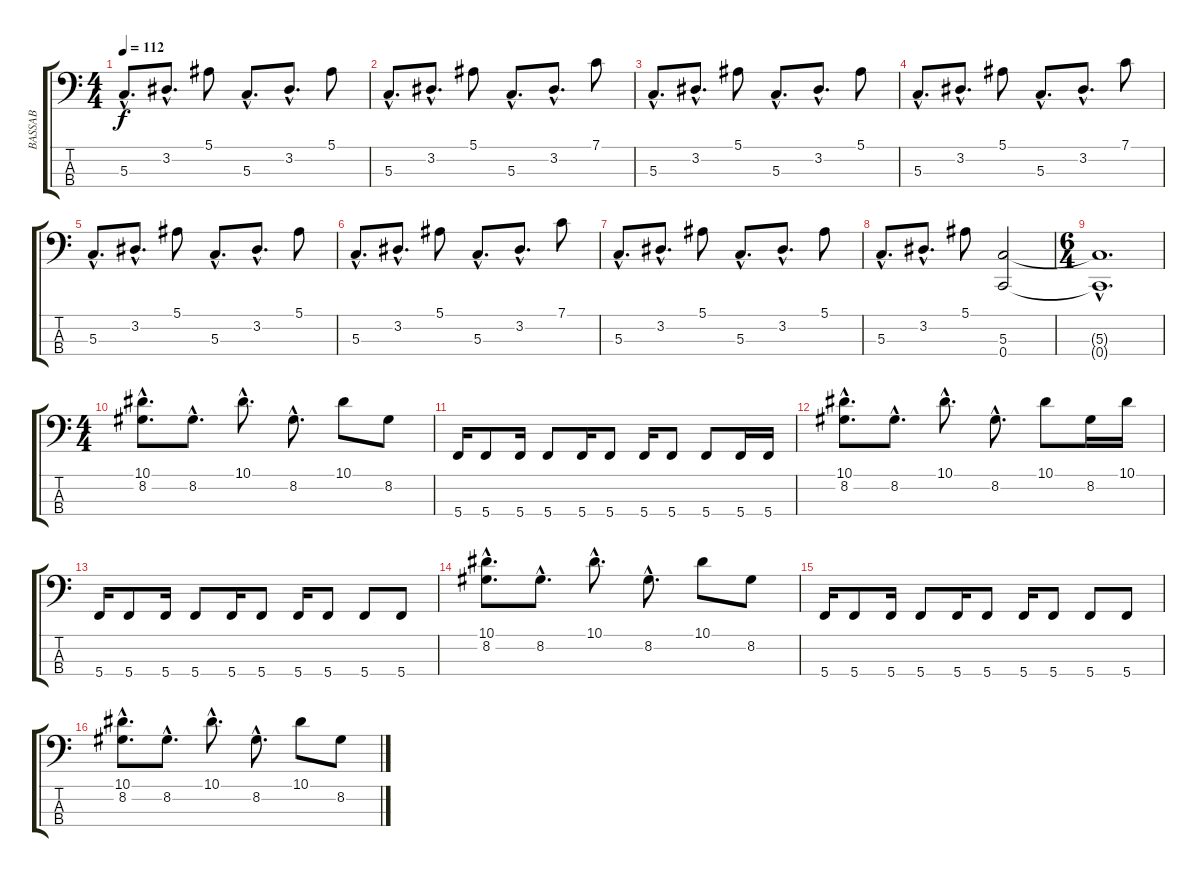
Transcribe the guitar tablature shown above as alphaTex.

\track ("BASSAB" "BASSAB") {instrument electricbassfinger}
\staff {score tabs}
\tuning (F2 C2 G1 C1) {hide}
\ts (4 4)
\tempo 112
\clef f4
\ks c
5.3{hac}.8{d dy f} 3.2{hac}.8{d} 5.1.8 5.3{hac}.8{d} 3.2{hac}.8{d} 5.1.8 |
5.3{hac}.8{d} 3.2{hac}.8{d} 5.1.8 5.3{hac}.8{d} 3.2{hac}.8{d} 7.1.8 |
5.3{hac}.8{d} 3.2{hac}.8{d} 5.1.8 5.3{hac}.8{d} 3.2{hac}.8{d} 5.1.8 |
5.3{hac}.8{d} 3.2{hac}.8{d} 5.1.8 5.3{hac}.8{d} 3.2{hac}.8{d} 7.1.8 |
5.3{hac}.8{d} 3.2{hac}.8{d} 5.1.8 5.3{hac}.8{d} 3.2{hac}.8{d} 5.1.8 |
5.3{hac}.8{d} 3.2{hac}.8{d} 5.1.8 5.3{hac}.8{d} 3.2{hac}.8{d} 7.1.8 |
5.3{hac}.8{d} 3.2{hac}.8{d} 5.1.8 5.3{hac}.8{d} 3.2{hac}.8{d} 5.1.8 |
5.3{hac}.8{d} 3.2{hac}.8{d} 5.1.8 (5.3 0.4).2 |
\ts (6 4)
(5.3{hac t} 0.4{hac t}).1{d} |
\ts (4 4)
(10.1{hac} 8.2{hac}).8{d} 8.2{hac}.8{d} 10.1{hac}.8{d} 8.2{hac}.8{d} 10.1.8 8.2.8 |
5.4.16 5.4.8 5.4.16 5.4.8 5.4.16 5.4.8 5.4.16 5.4.8 5.4.8 5.4.16 5.4.16 |
(10.1{hac} 8.2{hac}).8{d} 8.2{hac}.8{d} 10.1{hac}.8{d} 8.2{hac}.8{d} 10.1.8 8.2.16 10.1.16 |
5.4.16 5.4.8 5.4.16 5.4.8 5.4.16 5.4.8 5.4.16 5.4.8 5.4.8 5.4.8 |
(10.1{hac} 8.2{hac}).8{d} 8.2{hac}.8{d} 10.1{hac}.8{d} 8.2{hac}.8{d} 10.1.8 8.2.8 |
5.4.16 5.4.8 5.4.16 5.4.8 5.4.16 5.4.8 5.4.16 5.4.8 5.4.8 5.4.8 |
(10.1{hac} 8.2{hac}).8{d} 8.2{hac}.8{d} 10.1{hac}.8{d} 8.2{hac}.8{d} 10.1.8 8.2.8
